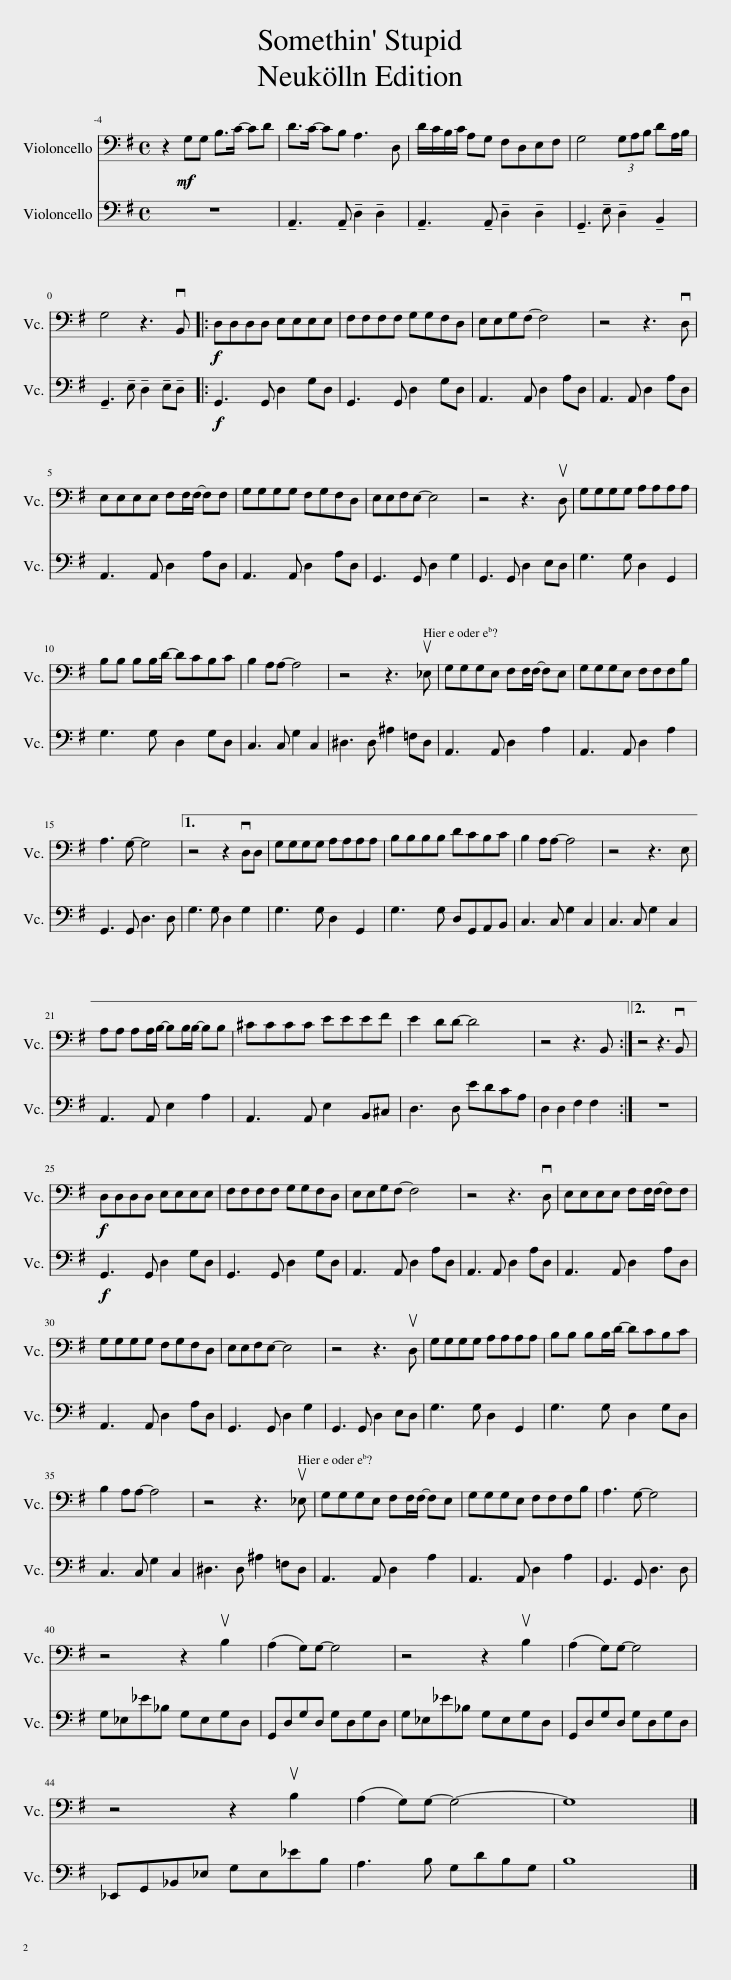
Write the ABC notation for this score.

X:1
%%score 1 2
L:1/8
M:4/4
I:linebreak $
K:G
V:1 bass
V:2 bass
V:1
 z2!mf! G,G, B,>C- CD | D>C- CB, A,3 D, | D/C/B,/C/ A,G, F,D,E,F, | G,4 (3G,A,B, DA,/B,/ |$ G,4 z3 vB,, |: %5
!f! D,D,D,D, E,E,E,E, | F,F,F,F, G,G,F,D, | E,E,G,F,- F,4 | z4 z3 vD, |$ E,E,E,E, F,F,/F,/- F,F, | %10
 G,G,G,G, F,G,F,D, | E,E,F,E,- E,4 | z4 z3 uD, | G,G,G,G, A,A,A,A, |$ B,B, B,B,/D/- DCB,C | %15
 B,2 A,A,- A,4 | z4 z3 u_E, | G,G,G,E, F,F,/F,/- F,E, | G,G,G,E, F,F,F,B, |$ A,3 G,- G,4 |1 %20
 z4 z2 vD,D, | G,G,G,G, A,A,A,A, | B,B,B,B, DCB,C | B,2 A,A,- A,4 | z4 z3 E, |$ %25
 A,A, A,A,/B,/- B,B,/B,/- B,B, | ^CCCC EEEF | E2 DD- D4 | z4 z3 B,, :|2 z4 z3 vB,, ||$ %30
!f! D,D,D,D, E,E,E,E, | F,F,F,F, G,G,F,D, | E,E,G,F,- F,4 | z4 z3 vD, | E,E,E,E, F,F,/F,/- F,F, |$ %35
 G,G,G,G, F,G,F,D, | E,E,F,E,- E,4 | z4 z3 uD, | G,G,G,G, A,A,A,A, | B,B, B,B,/D/- DCB,C |$ %40
 B,2 A,A,- A,4 | z4 z3 u_E, | G,G,G,E, F,F,/F,/- F,E, | G,G,G,E, F,F,F,B, | A,3 G,- G,4 |$ %45
 z4 z2 uB,2 | (A,2 G,)G,- G,4 | z4 z2 uB,2 | (A,2 G,)G,- G,4 |$ z4 z2 uB,2 | %50
 (A,2 G,)G,- G,4- | G,8 |] %52
V:2
 z8 | !tenuto!A,,3 !tenuto!A,, !tenuto!D,2 !tenuto!D,2 | !tenuto!A,,3 !tenuto!A,, !tenuto!D,2 !tenuto!D,2 | !tenuto!G,,3 !tenuto!E, !tenuto!D,2 !tenuto!B,,2 |$ !tenuto!G,,3 !tenuto!E, !tenuto!D,2 !tenuto!E,!tenuto!D, |: %5
!f! G,,3 G,, D,2 G,D, | G,,3 G,, D,2 G,D, | A,,3 A,, D,2 A,D, | A,,3 A,, D,2 A,D, |$ A,,3 A,, D,2 A,D, | %10
 A,,3 A,, D,2 A,D, | G,,3 G,, D,2 G,2 | G,,3 G,, D,2 E,D, | G,3 G, D,2 G,,2 |$ G,3 G, D,2 G,D, | %15
 C,3 C, G,2 C,2 | ^D,3 D, ^A,2 =F,D, | A,,3 A,, D,2 A,2 | A,,3 A,, D,2 A,2 |$ G,,3 G,, D,3 D, |1 %20
 G,3 G, D,2 G,2 | G,3 G, D,2 G,,2 | G,3 G, D,G,,A,,B,, | C,3 C, G,2 C,2 | C,3 C, G,2 C,2 |$ %25
 A,,3 A,, E,2 A,2 | A,,3 A,, E,2 B,,^C, | D,3 D, EDCA, | D,2 D,2 F,2 F,2 :|2 z8 ||$ %30
!f! G,,3 G,, D,2 G,D, | G,,3 G,, D,2 G,D, | A,,3 A,, D,2 A,D, | A,,3 A,, D,2 A,D, | A,,3 A,, D,2 A,D, |$ %35
 A,,3 A,, D,2 A,D, | G,,3 G,, D,2 G,2 | G,,3 G,, D,2 E,D, | G,3 G, D,2 G,,2 | G,3 G, D,2 G,D, |$ %40
 C,3 C, G,2 C,2 | ^D,3 D, ^A,2 =F,D, | A,,3 A,, D,2 A,2 | A,,3 A,, D,2 A,2 | G,,3 G,, D,3 D, |$ %45
 G,_E,_E_B, G,E,G,D, | G,,D,G,D, G,D,G,D, | G,_E,_E_B, G,E,G,D, | G,,D,G,D, G,D,G,D, |$ _E,,G,,_B,,_E, G,E,_EB, | %50
 A,3 B, G,DB,G, | B,8 |] %52
